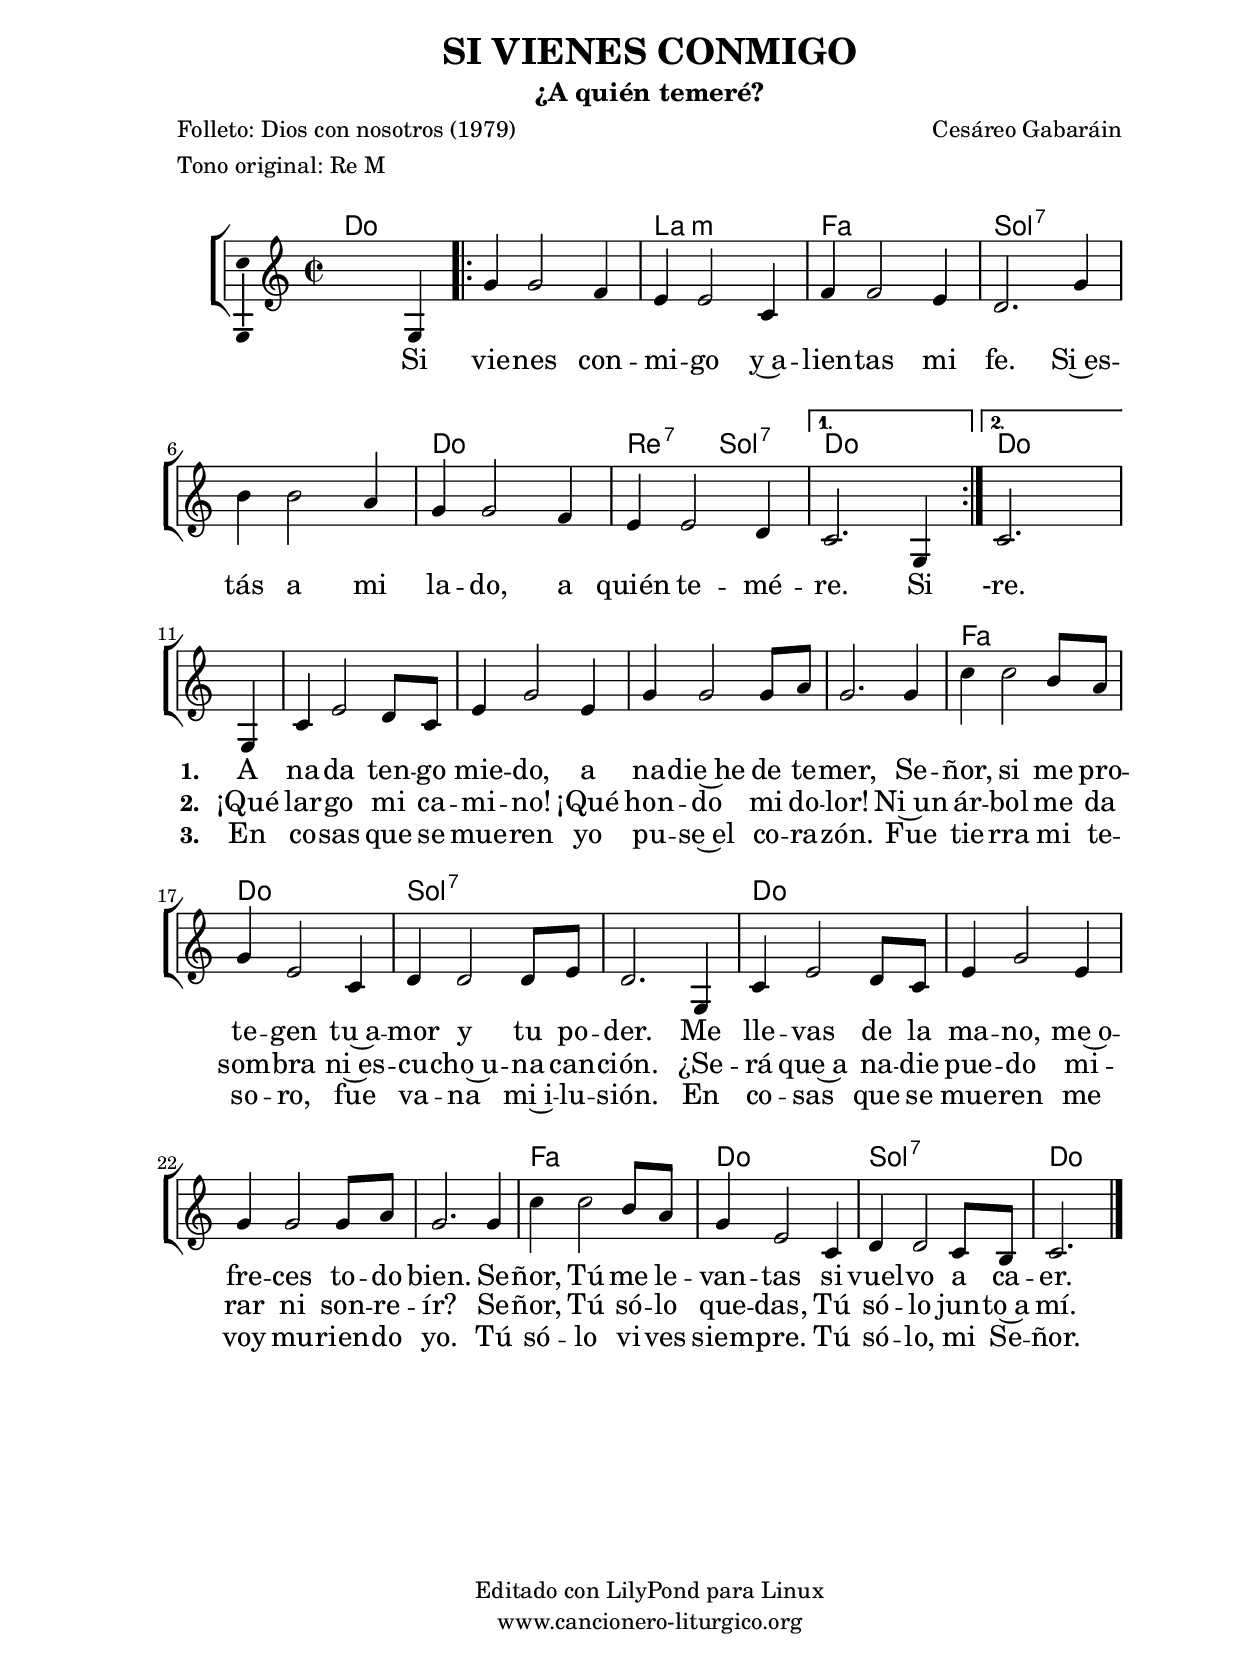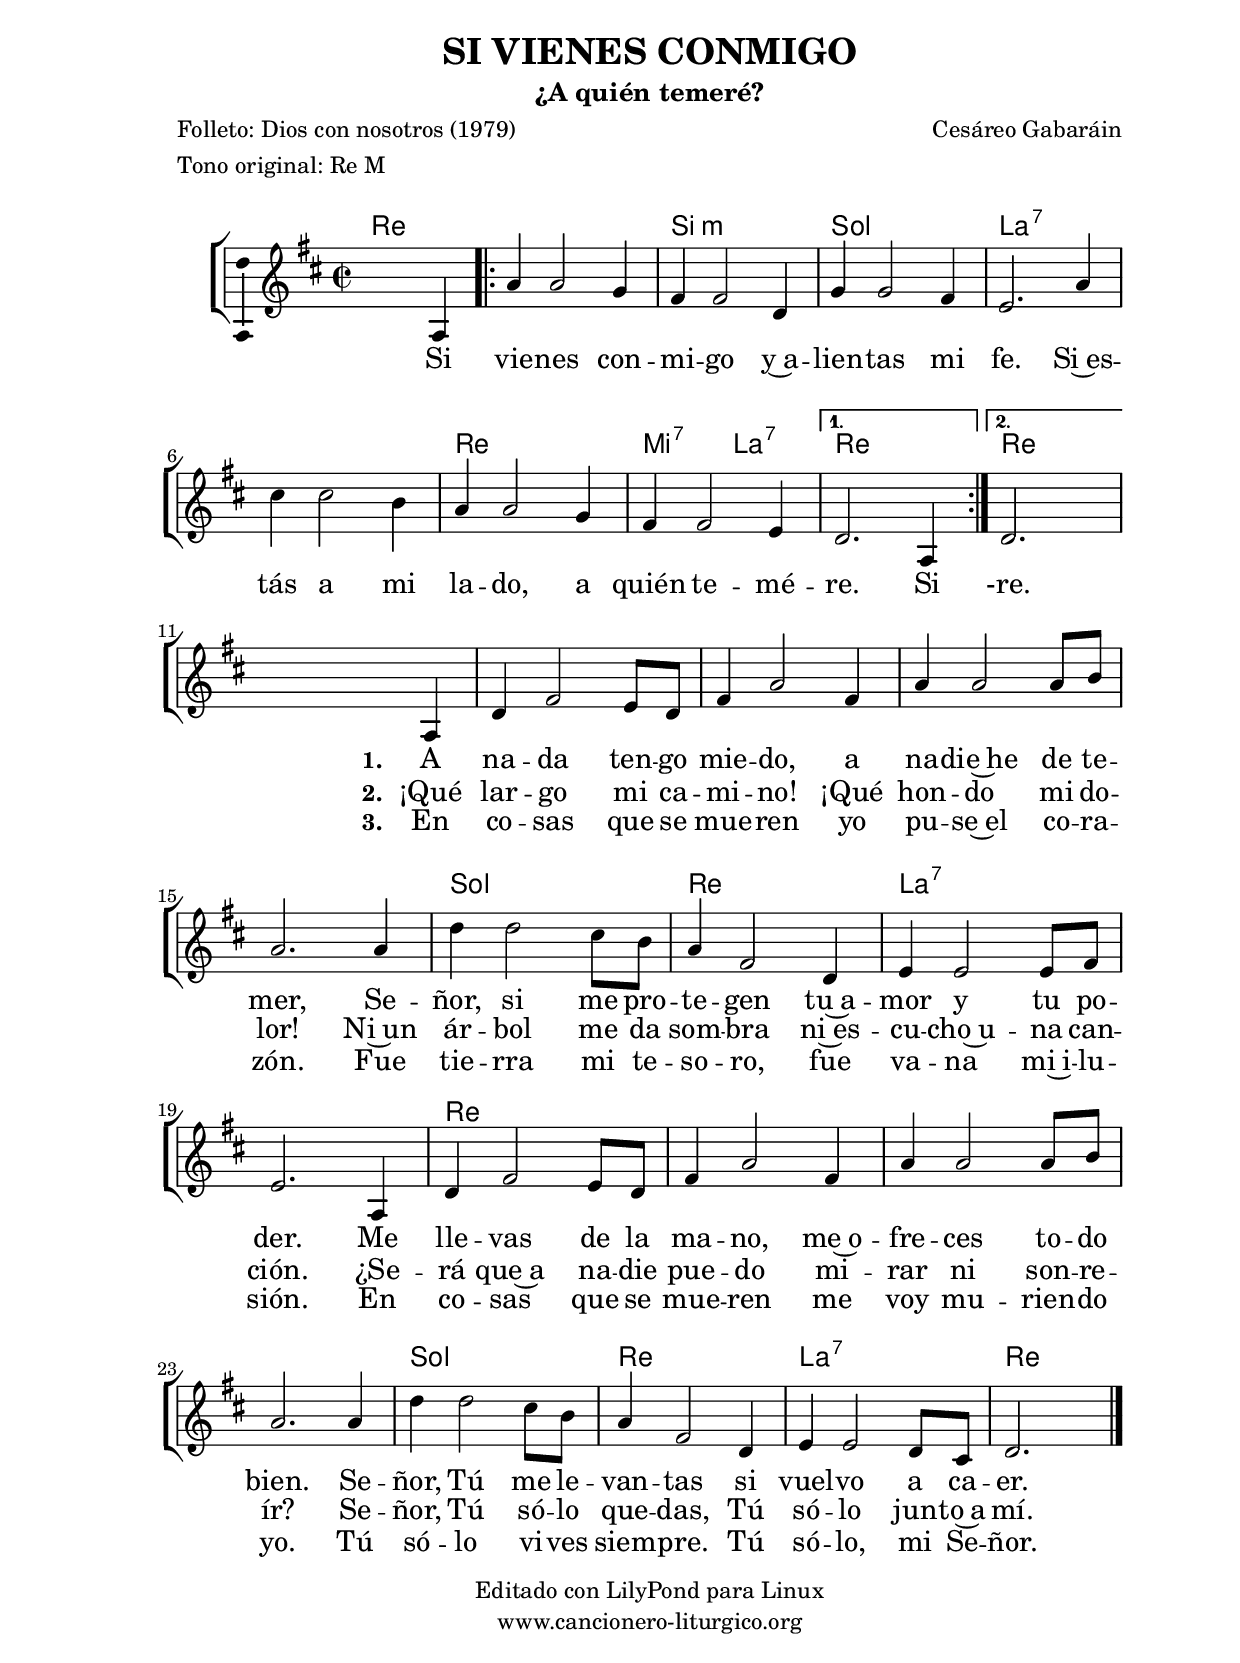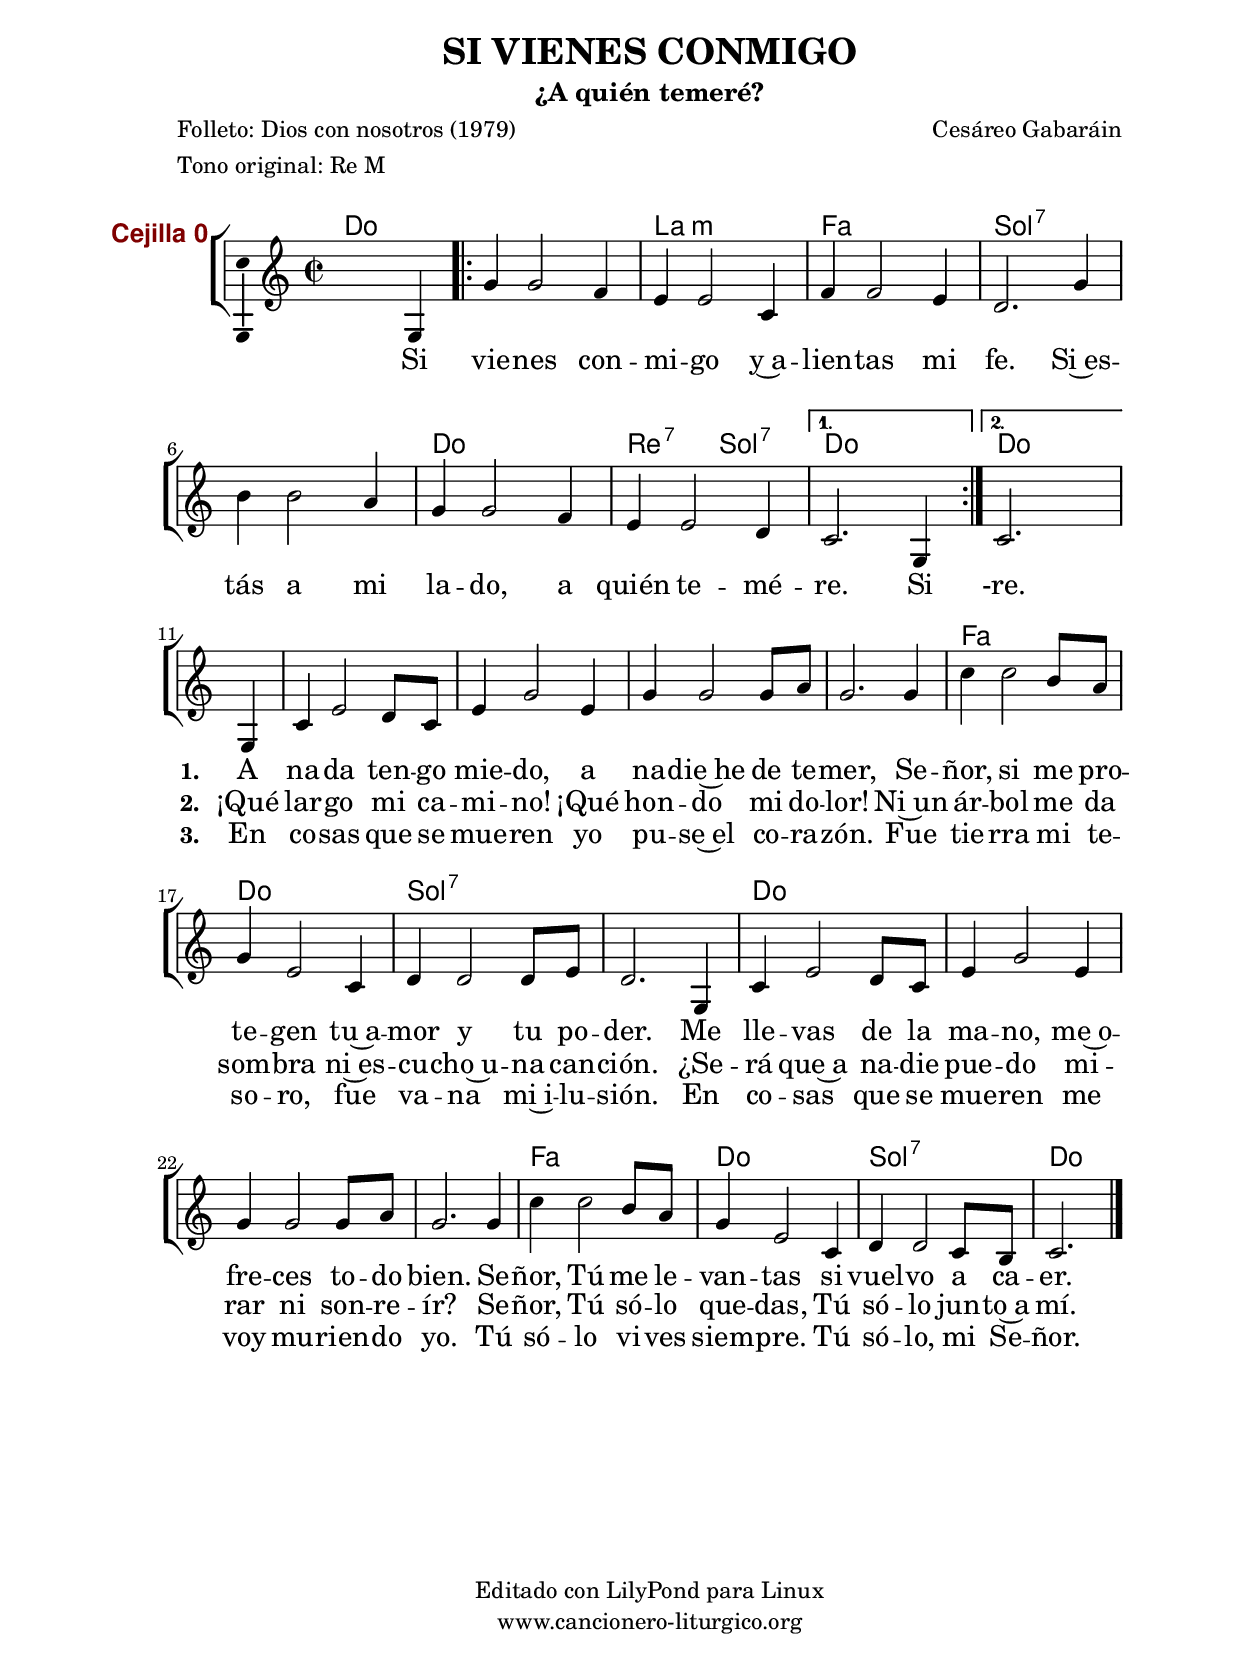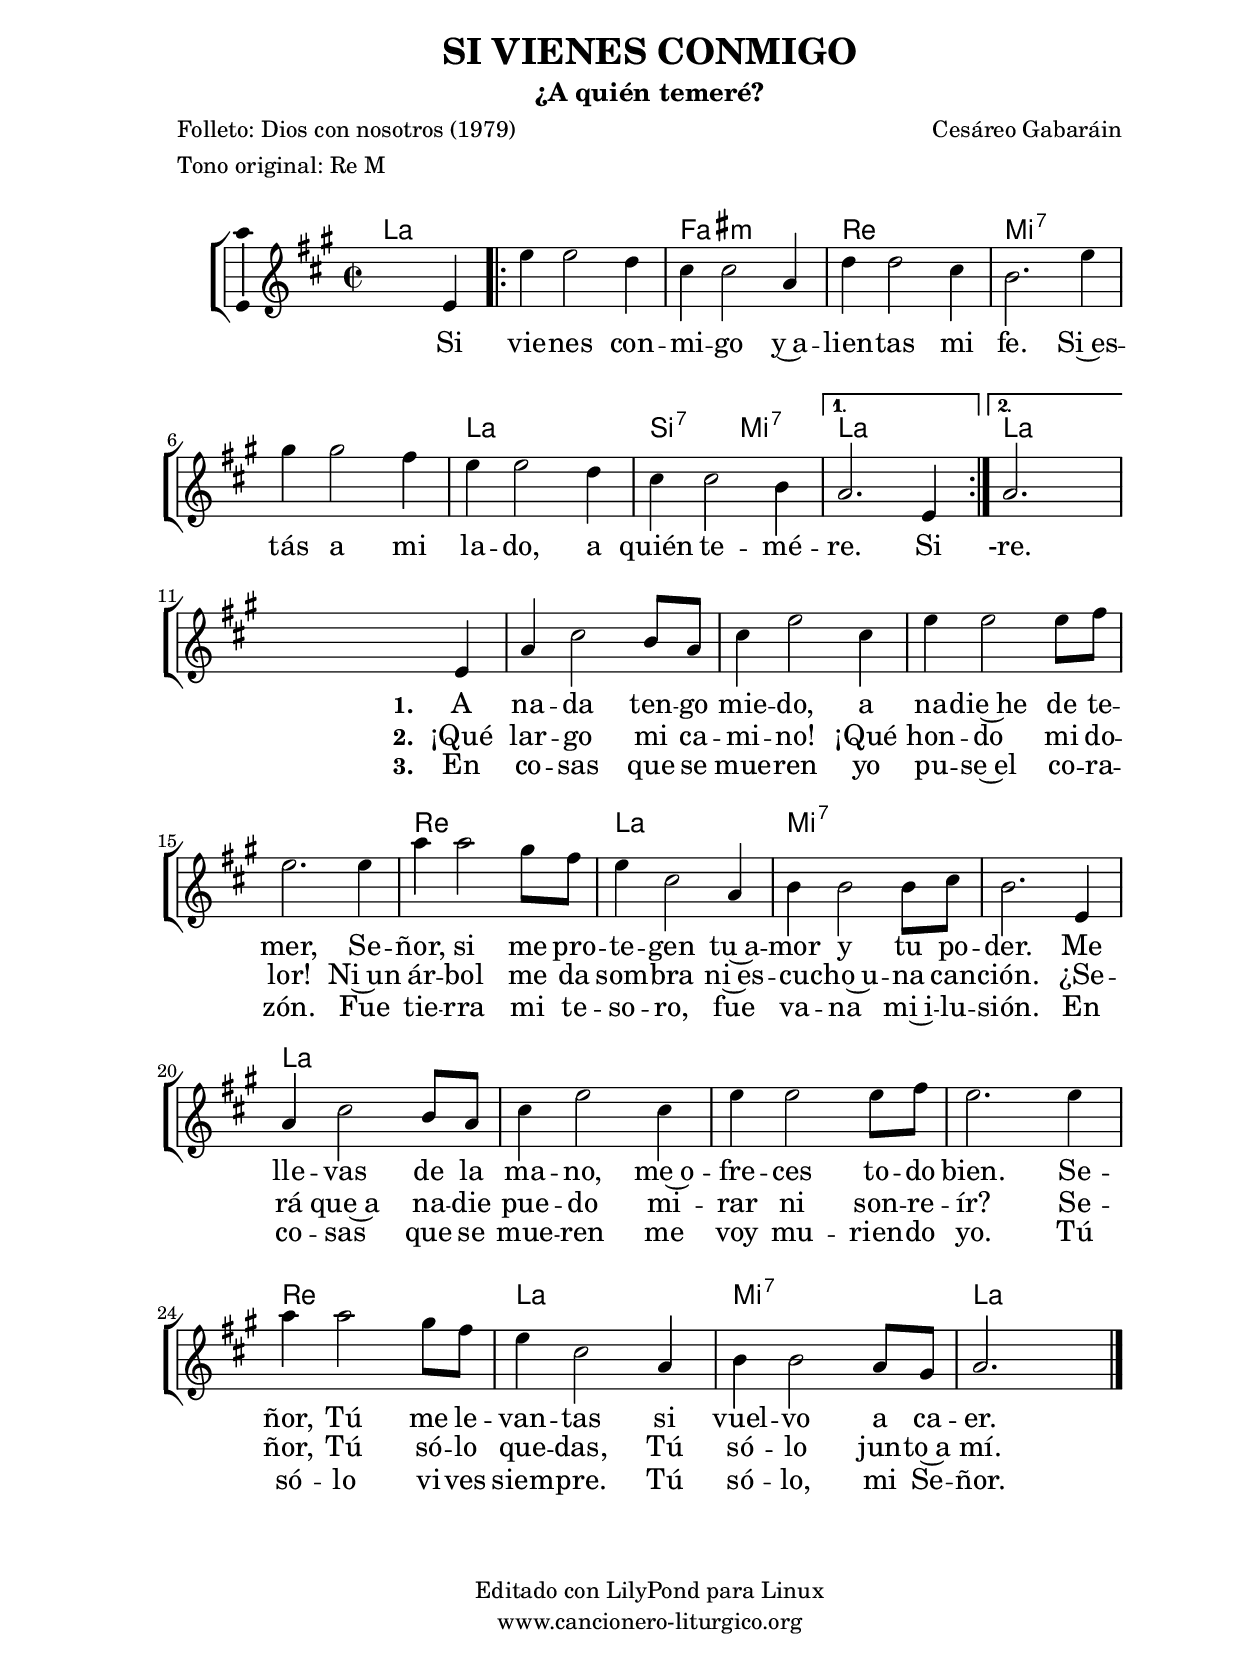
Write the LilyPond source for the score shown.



%versión de lilypond para la que se ha escrito esta partitura:
\version "2.16.0"

	%Tamaño papel
	#(set-default-paper-size "a4")
	%Tamaño partitura
	#(set-global-staff-size 20)
	%No responde al pulsar sobre una nota
	#(ly:set-option 'point-and-click #f)

%parámetros del encabezamiento:
\header {
	title = "SI VIENES CONMIGO"
	subtitle = "¿A quién temeré?"
	composer = "Cesáreo Gabaráin"
	poet = "Folleto: Dios con nosotros (1979)"
	meter = "Tono original: Re M"
	arranger = ""
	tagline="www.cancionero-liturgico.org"
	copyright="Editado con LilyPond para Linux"
	tiempo = ""
	usos = "Entrada, Comunión, Salida"
	letra = ""
	}

%parámetros asociados al papel:
\paper {
	oddHeaderMarkup = \markup {\fill-line { \on-the-fly #not-first-page \fromproperty #'header:title \on-the-fly #not-first-page \fromproperty #'header:composer }}
	evenHeaderMarkup = \markup {\fill-line { \fromproperty #'header:composer \fromproperty #'header:title }}
	#(set-paper-size "a4")
	print-page-number = ##f
	first-page-number = 1
	print-first-page-number = ##f
%	head-separation = 3.0 \cm
	top-margin = 2.0 \cm
	bottom-margin = 0.5\cm
%%%	bottom-margin = -2.5\cm
	left-margin = 3.0 \cm
	line-width = 16.0 \cm 
	indent = 8\mm
	interscoreline = 2.\mm
	between-system-space = 15\mm
%	para que las partituras no llenen la hoja:
	ragged-bottom = ##t
%	idem para la última hoja:
	ragged-last-bottom = ##f
%	para que las partituras llenen el ancho del papel:
	ragged-last = ##f
	after-title-space = 2.5 \cm
page-count=1
%system-count=8

	%Flexible Vertical Spacing
%	markup-markup-spacing =
%	#'((basic-distance . 15) (minimum-distance . 15) (padding . 3))
	markup-system-spacing =
	#'((basic-distance . 15) (minimum-distance . 15) (padding . 3))
	system-system-spacing =
	#'((basic-distance . 15) (minimum-distance . 15) (padding . 3))
	score-system-spacing =
	#'((basic-distance . 15) (minimum-distance . 15) (padding . 5))
%	top-system-spacing = % header
%	#'((basic-distance . 8) (minimum-distance . 0) (padding . 0))
%	top-markup-spacing =
%	#'((basic-distance . 20) (minimum-distance . 20) (padding . 0))
	last-bottom-spacing = % footer
	#'((basic-distance . 5) (minimum-distance . 5) (padding . 0))
%	score-markup-spacing =
%	#'((basic-distance . 16) (minimum-distance . 13) (padding . 0))

	}


%parámetros que afectan a toda la partitura:
global = {
	%clave de sol (G):
	\clef G
	%armadura:
	\transpose d c
	\key d \major
	\tempo 4=200
	\set Score.tempoHideNote = ##t
	}


acordes = {
	\italianChords
	\chordmode {
	\transpose d c
{

d1
\repeat volta 2 {
d b:m g a:7 s d e2:7 a2:7
}

\alternative {
{
d1
}
{
d1
}
}

s1
d s s s g d a:7 s d s s s g d a:7 d

	}
	}
}

melodia = 
	\transpose d c
{
	\relative c'{
	\time 2/2

s2. a4

\repeat volta 2 {
a'4 a2 g4
fis4 fis2 d4
g4 g2 fis4
e2. a4
cis4 cis2 b4
a4 a2 g4
fis4 fis2 e4
}

\alternative{
{
d2. a4
}
{
d2. s4
}
}

%\bar ""
\break

s2 s4 a4
d4 fis2 e8 d
fis4 a2 fis4
a4 a2 a8 b
a2. a4
d4 d2 cis8 b
a4 fis2
d4
e4 e2 e8 fis
e2. a,4
d4 fis2 e8 d
fis4 a2 fis4
a4 a2 a8 b
a2. a4
d4 d2 cis8 b
a4 fis2
d4
e4 e2 d8 cis
d2. s4

\bar "|."
	}
	}


texto = \lyricmode {
Si vie -- nes con -- mi -- go y~a -- lien -- tas mi fe.
Si~es -- tás a mi la -- do,
a quién te -- mé -- re.
Si -re.

\set stanza =#"1. " A na -- da ten -- go mie -- do,
a na -- die~he de te -- mer,
Se -- ñor, si me pro -- te -- gen
tu~a -- mor y tu po -- der.
Me lle -- vas de la ma -- no,
me~o -- fre -- ces to -- do bien.
Se -- ñor, Tú me le -- van -- tas
si vuel -- vo a ca -- er.

	}


textodos = \lyricmode {
\skip1 \skip1 \skip1 \skip1 \skip1 \skip1
\skip1 \skip1 \skip1 \skip1 \skip1 \skip1
\skip1 \skip1 \skip1 \skip1 \skip1 \skip1
\skip1 \skip1 \skip1 \skip1 \skip1 \skip1
\set stanza =#"2. " ¡Qué lar -- go mi ca -- mi -- no!
¡Qué hon -- do mi do -- lor!
Ni~un ár -- bol me da som -- bra
ni~es -- cu -- cho~u -- na can -- ción.
¿Se -- rá que~a na -- die pue -- do
mi -- rar ni son -- re -- ír?
Se -- ñor, Tú só -- lo que -- das,
Tú só -- lo jun -- to~a mí.

	}

textotres = \lyricmode {
\skip1 \skip1 \skip1 \skip1 \skip1 \skip1
\skip1 \skip1 \skip1 \skip1 \skip1 \skip1
\skip1 \skip1 \skip1 \skip1 \skip1 \skip1
\skip1 \skip1 \skip1 \skip1 \skip1 \skip1
\set stanza =#"3. " En co -- sas que se mue -- ren
yo pu -- se~el co -- ra -- zón.
Fue tie -- rra mi te -- so -- ro,
fue va -- na mi~i -- lu -- sión.
En co -- sas que se mue -- ren
me voy mu -- rien -- do yo.
Tú só -- lo vi -- ves siem -- pre.
Tú só -- lo, mi Se -- ñor.

	}

acordesStaff = \context ChordNames = acordesStaff <<
	\set chordChanges = ##t
	\acordes
	>>


%%%%%%%%%%%%%%%%%%%%%%%%%%%%%%%%%%% CEJILLA %%%%%%%%%%%%%%%%%%%%%%%%%%%%%%%%%%%
acordescejilla = {
%%%	\override ChordNames.ChordName #'font-size = #-1
%%%	\override ChordNames.ChordName #'font-series = #'bold
	\transpose c c {
		\acordes
		}
	}

acordescejillaStaff = \context ChordNames = acordescejillaStaff <<
	\set Staff.instrumentName = \markup \with-color #darkred \larger \bold \sans "Cejilla 0"
	\set chordChanges = ##t
	\acordescejilla
	>>
%%%%%%%%%%%%%%%%%%%%%%%%%%%%%%%%%%% CEJILLA %%%%%%%%%%%%%%%%%%%%%%%%%%%%%%%%%%%


vozStaff = \context Voice = vozStaff
\with {\consists "Ambitus_engraver"}
<<
%	\set Staff.instrumentName = ""
%	\set Staff.shortInstrumentName = ""
%	\set Staff.midiInstrument = #"clarinet"
%	\set Staff.midiInstrument = #"cello"
%	\set Staff.midiInstrument = #"flute"
	\set Staff.midiInstrument = #"electric guitar (jazz)"
%	\set Staff.midiInstrument = #"english horn"
%	\set Staff.midiInstrument = #"violin"
%	\set Staff.midiInstrument = #"glockenspiel"
	\set Staff.midiMinimumVolume = #0.7
	\set Staff.midiMaximumVolume = #0.9
	\global
	\melodia
	>>

textoStaff = \context Lyrics = textoStaff <<
	\lyricsto vozStaff \texto
	>>

textodosStaff = \context Lyrics = textodosStaff <<
	\lyricsto vozStaff \textodos
	>>

textotresStaff = \context Lyrics = textotresStaff <<
	\lyricsto vozStaff \textotres
	>>


\book {
	\score {
		\context ChoirStaff {
			\override StaffGroup.SystemStartBracket #'collapse-height = #1
			\override Score.SystemStartBar #'collapse-height = #1
			<<
			\acordesStaff
			\vozStaff
			\textoStaff
			\textodosStaff
			\textotresStaff
			>>
			}
		\layout {
	 		\context {
				\Lyrics
				\override LyricText #'font-size = #2
				}
	 		 \context {
				\Score
				\override StaffSymbol #'staff-space = #(magstep +3)
				}
			}
		}
	\score {
		\unfoldRepeats
		\context ChoirStaff {
			<<
			\acordesStaff
			\vozStaff
			>>
			}
		\midi {
	 		\context {
	 			\Score
				tempoWholesPerMinute = #(ly:make-moment 70 4)
				}
			}
		}
	}


%Partitura para guitarra
#(define output-suffix "G")
\book {
	\score {
		\context ChoirStaff {
			\override StaffGroup.SystemStartBracket #'collapse-height = #1
			\override Score.SystemStartBar #'collapse-height = #1
			<<
			\acordescejillaStaff
			\vozStaff
			\textoStaff
			\textodosStaff
			\textotresStaff
			>>
			}
		\layout {
%%%%%%%%%%%%%%%%%%%%%%%%%%%%%%%%%%% CEJILLA %%%%%%%%%%%%%%%%%%%%%%%%%%%%%%%%%%%
			\context {
				\ChordNames \consists Instrument_name_engraver
				}
%%%%%%%%%%%%%%%%%%%%%%%%%%%%%%%%%%% CEJILLA %%%%%%%%%%%%%%%%%%%%%%%%%%%%%%%%%%%
	 		\context {
				\Lyrics
				\override LyricText #'font-size = #2
				}
	 		 \context {
				\Score
				\override StaffSymbol #'staff-space = #(magstep +3)
				}
			}
		}
	}


#(define output-suffix "C")
\book {
	\score {
		\context ChoirStaff {
			\override StaffGroup.SystemStartBracket #'collapse-height = #1
			\override Score.SystemStartBar #'collapse-height = #1
\transpose c d
			<<
			\acordesStaff
			\vozStaff
			\textoStaff
			\textodosStaff
			\textotresStaff
			>>
			}
		\layout {
	    		\context {
				\Lyrics
				\override LyricText #'font-size = #2
				}
	   		 \context {
				\Score
				\override StaffSymbol #'staff-space = #(magstep +3)
				}
			}
		}
	}


#(define output-suffix "S")
\book {
	\score {
		\context ChoirStaff {
			\override StaffGroup.SystemStartBracket #'collapse-height = #1
			\override Score.SystemStartBar #'collapse-height = #1
\transpose c a
			<<
			\acordesStaff
			\vozStaff
			\textoStaff
			\textodosStaff
			\textotresStaff
			>>
			}
		\layout {
	    		\context {
				\Lyrics
				\override LyricText #'font-size = #2
				}
	   		 \context {
				\Score
				\override StaffSymbol #'staff-space = #(magstep +3)
				}
			}
		}
	}


